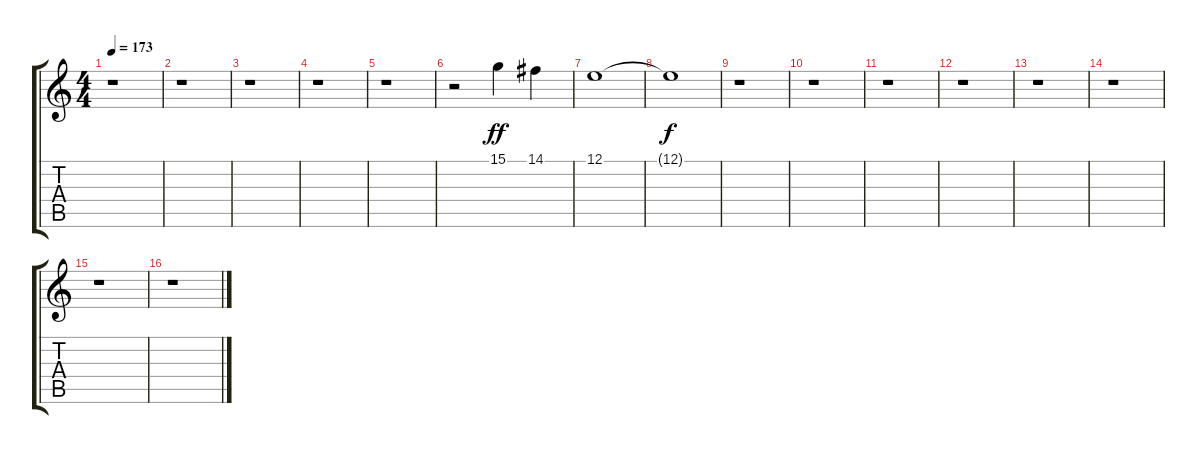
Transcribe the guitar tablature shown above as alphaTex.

\track "" {instrument ocarina}
\staff {score tabs}
\tuning (E4 B3 G3 D3 A2 E2) {hide}
\ts (4 4)
\tempo 173
\clef g2
\ks c
r.1{dy ff} |
r.1 |
r.1 |
r.1 |
r.1 |
r.2 15.1.4 14.1.4 |
12.1.1 |
12.1{t}.1{dy f} |
r.1 |
r.1 |
r.1 |
r.1 |
r.1 |
r.1 |
r.1 |
r.1
